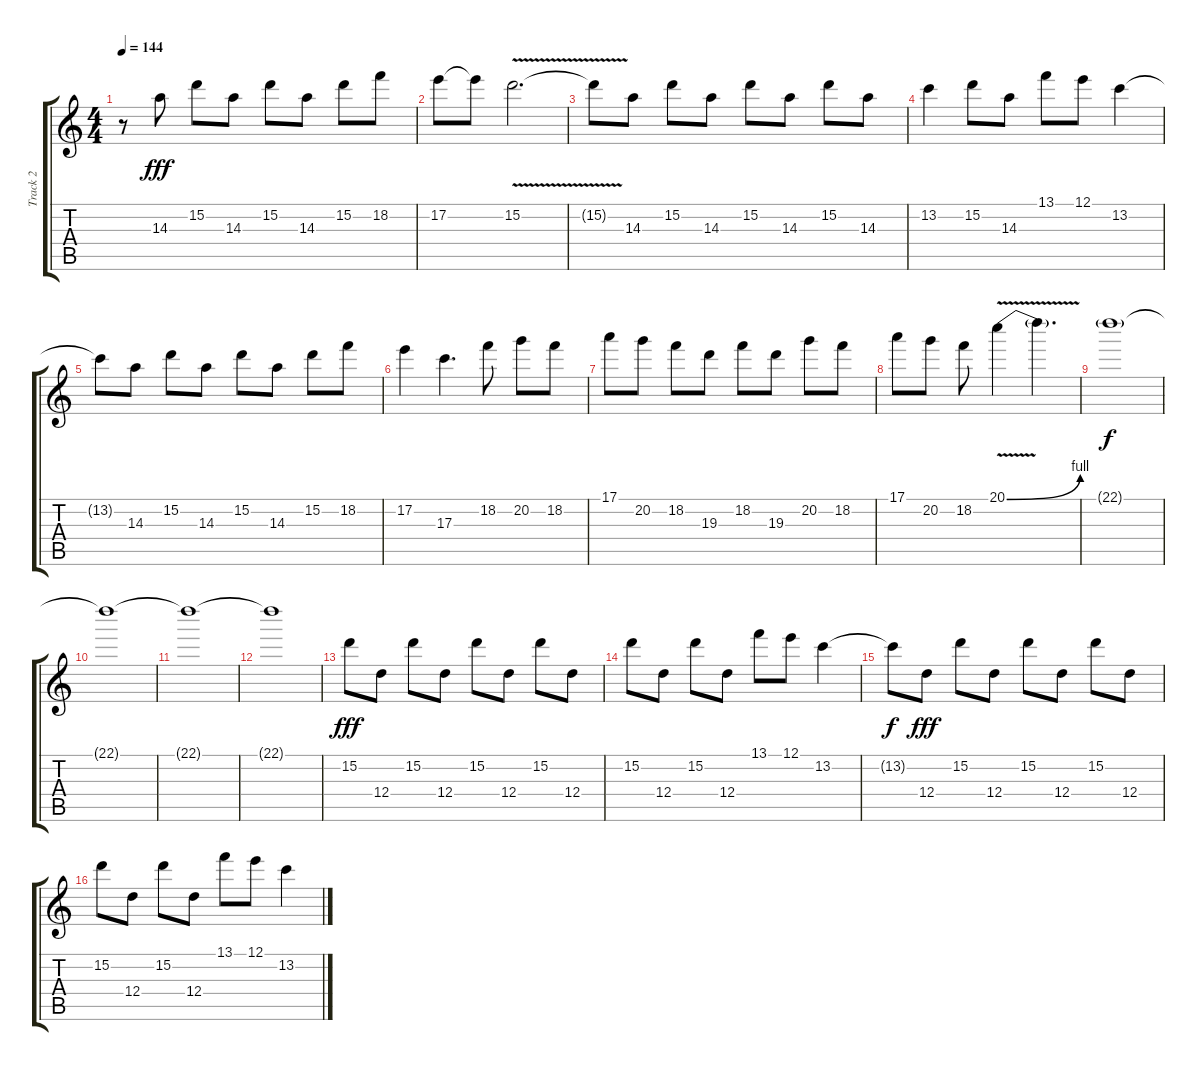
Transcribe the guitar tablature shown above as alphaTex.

\track ("Track 2" "Track 2") {instrument distortionguitar}
\staff {score tabs}
\tuning (E4 B3 G3 D3 A2 E2) {hide}
\ts (4 4)
\tempo 144
\clef g2
\ks c
r.8{dy fff} 14.3.8 15.2.8 14.3.8 15.2.8 14.3.8 15.2.8 18.2.8 |
17.2.8 17.2{t}.8 15.2{v}.2{d} |
15.2{t}.8 14.3.8 15.2.8 14.3.8 15.2.8 14.3.8 15.2.8 14.3.8 |
13.2.4 15.2.8 14.3.8 13.1.8 12.1.8 13.2.4 |
13.2{t}.8 14.3.8 15.2.8 14.3.8 15.2.8 14.3.8 15.2.8 18.2.8 |
17.2.4 17.3.4{d} 18.2.8 20.2.8 18.2.8 |
17.1.8 20.2.8 18.2.8 19.3.8 18.2.8 19.3.8 20.2.8 18.2.8 |
17.1.8 20.2.8 18.2.8 20.1{be (bend 0 0 60 4) v}.4 20.1{t}.4{d} |
22.1{g}.1{dy f} |
22.1{t}.1 |
22.1{t}.1 |
22.1{t}.1 |
15.2.8{dy fff volume 5} 12.4.8 15.2.8 12.4.8 15.2.8 12.4.8 15.2.8 12.4.8 |
15.2.8 12.4.8 15.2.8 12.4.8 13.1.8 12.1.8 13.2.4 |
13.2{t}.8{dy f} 12.4.8{dy fff} 15.2.8 12.4.8 15.2.8 12.4.8 15.2.8 12.4.8 |
15.2.8 12.4.8 15.2.8 12.4.8 13.1.8 12.1.8 13.2.4
